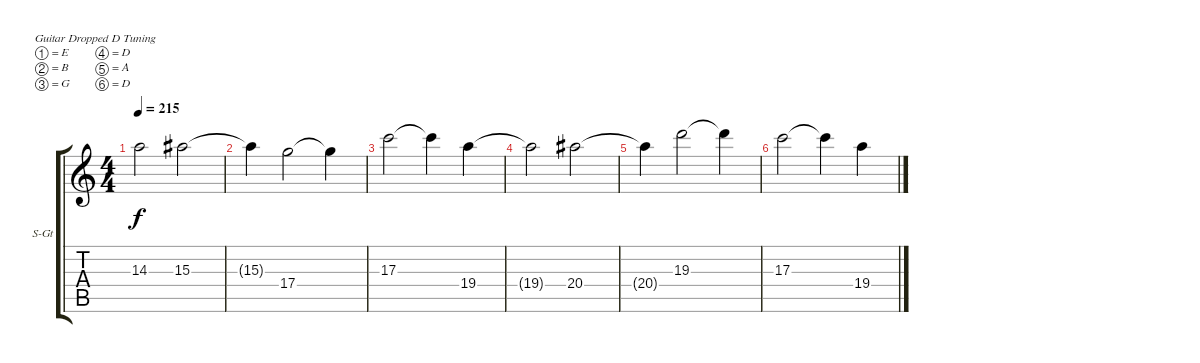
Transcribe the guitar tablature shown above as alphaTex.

\bracketExtendMode groupsimilarinstruments
\firstSystemTrackNameOrientation horizontal
\otherSystemsTrackNameOrientation horizontal
\track ("Keyboard (Christian)" "S-Gt") {instrument lead2sawtooth}
\staff {score tabs}
\tuning (E4 B3 G3 D3 A2 D2)
\displaytranspose 12
\ts (4 4)
\tempo 215
\clef g2
\ks c
14.3{t}.2{dy f} 15.3.2 |
15.3{t}.4 17.4.2 17.4{t}.4 |
17.3.2 17.3{t}.4 19.4.4 |
19.4{t}.2 20.4.2 |
20.4{t}.4 19.3.2 19.3{t}.4 |
17.3.2 17.3{t}.4 19.4.4
